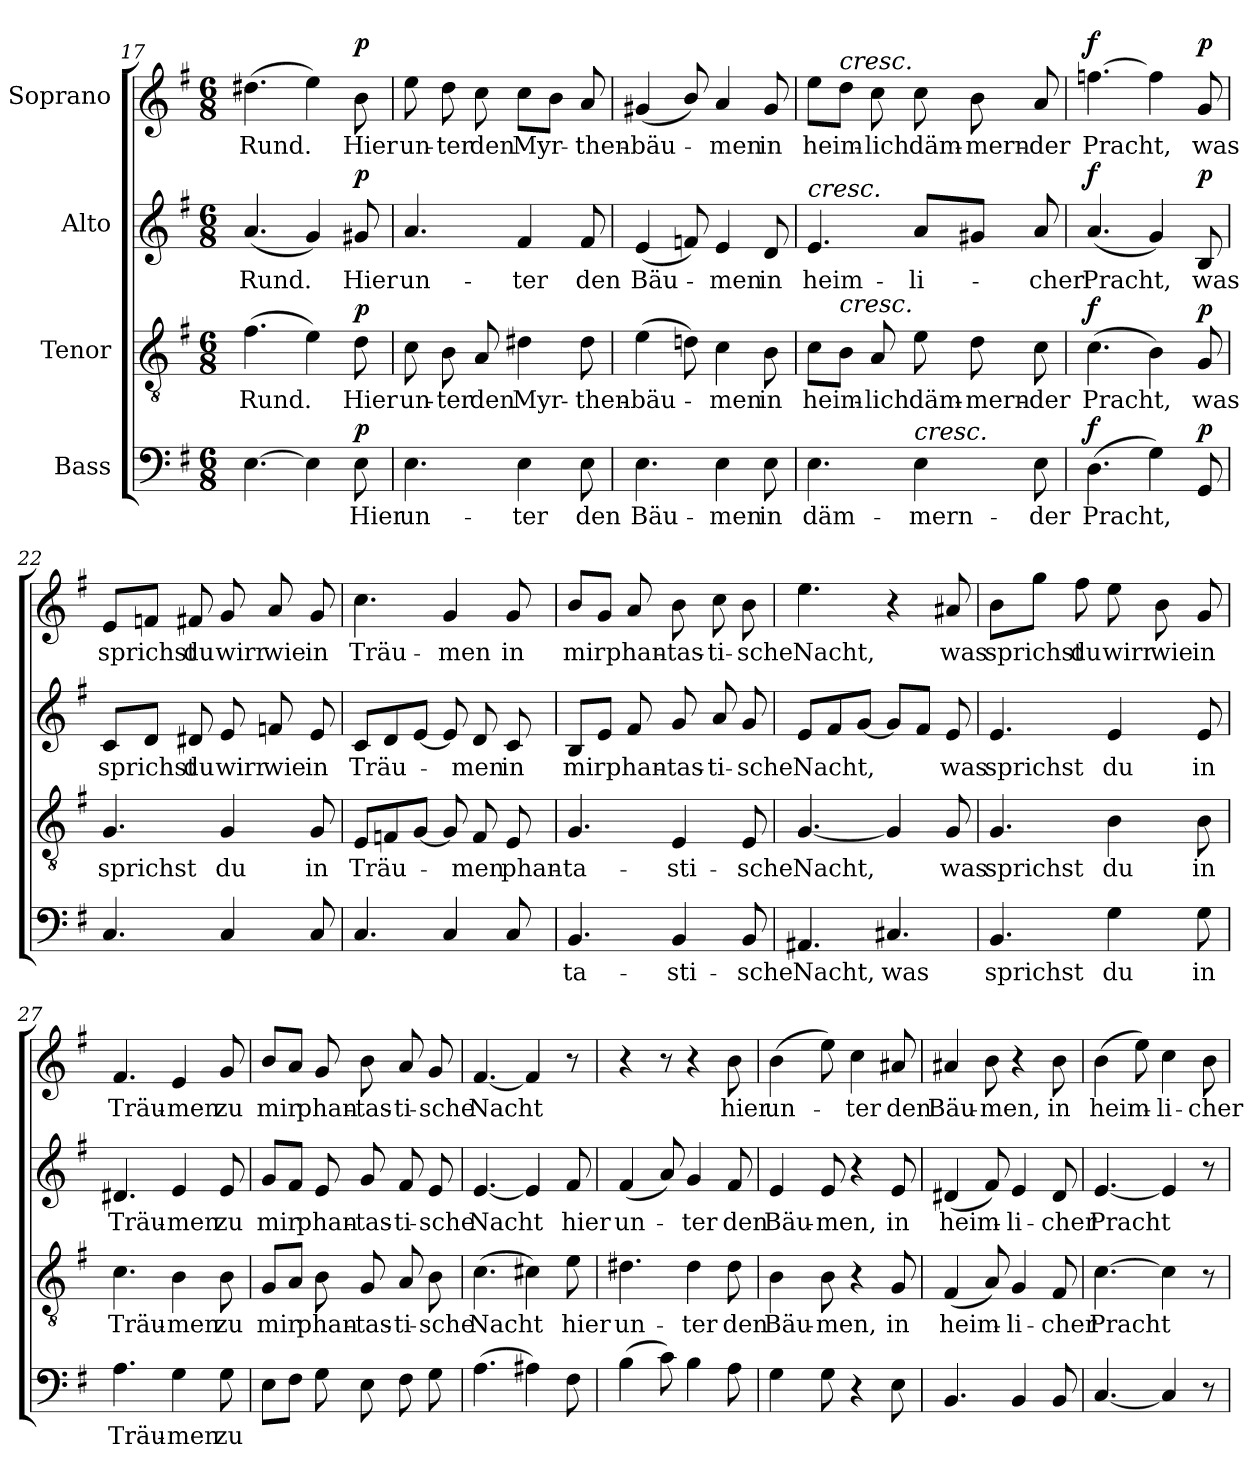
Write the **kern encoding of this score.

**kern	**text	**dynam	**kern	**text	**dynam	**kern	**text	**dynam	**kern	**text	**dynam
*part4	*part4	*part4	*part3	*part3	*part3	*part2	*part2	*part2	*part1	*part1	*part1
*staff4	*staff4	*staff4	*staff3	*staff3	*staff3	*staff2	*staff2	*staff2	*staff1	*staff1	*staff1
*I"Bass	*	*	*I"Tenor	*	*	*I"Alto	*	*	*I"Soprano	*	*
*clefF4	*	*	*clefGv2	*	*	*clefG2	*	*	*clefG2	*	*
*k[f#]	*	*	*k[f#]	*	*	*k[f#]	*	*	*k[f#]	*	*
*M6/8	*	*	*M6/8	*	*	*M6/8	*	*	*M6/8	*	*
=17	=17	=17	=17	=17	=17	=17	=17	=17	=17	=17	=17
[4.E\	.	.	(4.f#\	Rund.	.	(4.a/	Rund.	.	(4.dd#X\	Rund.	.
4E\]	.	.	4e\)	.	.	4g/)	.	.	4ee\)	.	.
!	!	!LO:DY:a	!	!	!LO:DY:a	!	!	!LO:DY:a	!	!	!LO:DY:a
8E\	Hier	p	8d\	Hier	p	8g#X/	Hier	p	8b\	Hier	p
=18	=18	=18	=18	=18	=18	=18	=18	=18	=18	=18	=18
4.E\	un-	.	8c\	un-	.	4.a/	un-	.	8ee\	un-	.
.	.	.	8B\	-ter	.	.	.	.	8dd\	-ter	.
.	.	.	8A/	den	.	.	.	.	8cc\	den	.
4E\	-ter	.	4d#X\	Myr-	.	4f#/	-ter	.	8cc\L	Myr-	.
.	.	.	.	.	.	.	.	.	8b\J	.	.
8E\	den	.	8d#\	-then-	.	8f#/	den	.	8a/	-then-	.
=19	=19	=19	=19	=19	=19	=19	=19	=19	=19	=19	=19
4.E\	Bäu-	.	(4e\	-bäu-	.	(4e/	Bäu-	.	(4g#X/	-bäu-	.
.	.	.	8dn\)	.	.	8fn/)	.	.	8b/)	.	.
4E\	-men	.	4c\	-men	.	4e/	-men	.	4a/	-men	.
8E\	in	.	8B\	in	.	8d/	in	.	8g#/	in	.
=20	=20	=20	=20	=20	=20	=20	=20	=20	=20	=20	=20
!	!	!	!	!	!	!LO:TX:a:i:t=cresc.	!	!	!	!	!
4.E\	däm-	.	8c\L	heim-	.	4.e/	heim-	.	8ee\L	heim-	.
!	!	!	!	!	!	!	!	!	!LO:TX:a:i:t=cresc.	!	!
!	!	!	!LO:TX:a:i:t=cresc.	!	!	!	!	!	!	!	!
.	.	.	8B\J	.	.	.	.	.	8dd\J	.	.
.	.	.	8A/	-lich	.	.	.	.	8cc\	-lich	.
!LO:TX:a:i:t=cresc.	!	!	!	!	!	!	!	!	!	!	!
4E\	-mern-	.	8e\	däm-	.	8a/L	-li-	.	8cc\	däm-	.
.	.	.	8d\	-mern-	.	8g#X/J	.	.	8b\	-mern-	.
8E\	-der	.	8c\	-der	.	8a/	-cher	.	8a/	-der	.
=21	=21	=21	=21	=21	=21	=21	=21	=21	=21	=21	=21
!	!	!LO:DY:a	!	!	!LO:DY:a	!	!	!LO:DY:a	!	!	!LO:DY:a
(4.D\	Pracht,	f	(4.c\	Pracht,	f	(4.a/	Pracht,	f	[4.ffn\	Pracht,	f
4G\)	.	.	4B\)	.	.	4g/)	.	.	4ff\]	.	.
!	!	!LO:DY:a	!	!	!LO:DY:a	!	!	!LO:DY:a	!	!	!LO:DY:a
8GG/	.	p	8G/	was	p	8B/	was	p	8g/	was	p
=22	=22	=22	=22	=22	=22	=22	=22	=22	=22	=22	=22
4.C/	.	.	4.G/	sprichst	.	8c/L	sprichst	.	8e/L	sprichst	.
.	.	.	.	.	.	8d/J	.	.	8fn/J	.	.
.	.	.	.	.	.	8d#X/	du	.	8f#X/	du	.
4C/	.	.	4G/	du	.	8e/	wirr	.	8g/	wirr	.
.	.	.	.	.	.	8fn/	wie	.	8a/	wie	.
8C/	.	.	8G/	in	.	8e/	in	.	8g/	in	.
=23	=23	=23	=23	=23	=23	=23	=23	=23	=23	=23	=23
4.C/	.	.	8E/L	Träu-	.	8c/L	Träu-	.	4.cc\	Träu-	.
.	.	.	8Fn/	.	.	8d/	.	.	.	.	.
.	.	.	[8G/J	.	.	[8e/J	.	.	.	.	.
4C/	.	.	8G/]	.	.	8e/]	.	.	4g/	-men	.
.	.	.	8F/	men	.	8d/	-men	.	.	.	.
8C/	.	.	8E/	phan-	.	8c/	in	.	8g/	in	.
=24	=24	=24	=24	=24	=24	=24	=24	=24	=24	=24	=24
4.BB/	ta-	.	4.G/	-ta-	.	8B/L	mir	.	8b/L	mir	.
.	.	.	.	.	.	8e/J	.	.	8g/J	.	.
.	.	.	.	.	.	8f#/	phan-	.	8a/	phan-	.
4BB/	-sti-	.	4E/	-sti-	.	8g/	-tas-	.	8b\	-tas-	.
.	.	.	.	.	.	8a/	-ti-	.	8cc\	-ti-	.
8BB/	-sche	.	8E/	-sche	.	8g/	-sche	.	8b\	-sche	.
=25	=25	=25	=25	=25	=25	=25	=25	=25	=25	=25	=25
4.AA#X/	Nacht,	.	[4.G/	Nacht,	.	8e/L	Nacht,	.	4.ee\	Nacht,	.
.	.	.	.	.	.	8f#/	.	.	.	.	.
.	.	.	.	.	.	[8g/J	.	.	.	.	.
4.C#X/	was	.	4G/]	.	.	8g/L]	.	.	4r	.	.
.	.	.	.	.	.	8f#/J	.	.	.	.	.
.	.	.	8G/	was	.	8e/	was	.	8a#X/	was	.
=26	=26	=26	=26	=26	=26	=26	=26	=26	=26	=26	=26
4.BB/	sprichst	.	4.G/	sprichst	.	4.e/	sprichst	.	8b\L	sprichst	.
.	.	.	.	.	.	.	.	.	8gg\J	.	.
.	.	.	.	.	.	.	.	.	8ff#\	du	.
4G\	du	.	4B\	du	.	4e/	du	.	8ee\	wirr	.
.	.	.	.	.	.	.	.	.	8b\	wie	.
8G\	in	.	8B\	in	.	8e/	in	.	8g/	in	.
=27	=27	=27	=27	=27	=27	=27	=27	=27	=27	=27	=27
4.A\	Träu-	.	4.c\	Träu-	.	4.d#X/	Träu-	.	4.f#/	Träu-	.
4G\	-men	.	4B\	-men	.	4e/	-men	.	4e/	-men	.
8G\	zu	.	8B\	zu	.	8e/	zu	.	8g/	zu	.
=28	=28	=28	=28	=28	=28	=28	=28	=28	=28	=28	=28
8E\L	.	.	8G/L	mir	.	8g/L	mir	.	8b/L	mir	.
8F#\J	.	.	8A/J	.	.	8f#/J	.	.	8a/J	.	.
8G\	.	.	8B\	phan-	.	8e/	phan-	.	8g/	phan-	.
8E\	.	.	8G/	-tas-	.	8g/	-tas-	.	8b\	-tas-	.
8F#\	.	.	8A/	-ti-	.	8f#/	-ti-	.	8a/	-ti-	.
8G\	.	.	8B\	-sche	.	8e/	-sche	.	8g/	-sche	.
=29	=29	=29	=29	=29	=29	=29	=29	=29	=29	=29	=29
(4.A\	.	.	(4.c\	Nacht	.	[4.e/	Nacht	.	[4.f#/	Nacht	.
4A#X\)	.	.	4c#X\)	.	.	4e/]	.	.	4f#/]	.	.
8F#\	.	.	8e\	hier	.	8f#/	hier	.	8r	.	.
=30	=30	=30	=30	=30	=30	=30	=30	=30	=30	=30	=30
(4B\	.	.	4.d#X\	un-	.	(4f#/	un-	.	4r	.	.
8c\)	.	.	.	.	.	8a/)	.	.	8r	.	.
4B\	.	.	4d#\	-ter	.	4g/	-ter	.	4r	.	.
8A\	.	.	8d#\	den	.	8f#/	den	.	8b\	hier	.
=31	=31	=31	=31	=31	=31	=31	=31	=31	=31	=31	=31
4G\	.	.	4B\	Bäu-	.	4e/	Bäu-	.	(4b\	un-	.
8G\	.	.	8B\	-men,	.	8e/	-men,	.	8ee\)	.	.
4r	.	.	4r	.	.	4r	.	.	4cc\	-ter	.
8E\	.	.	8G/	in	.	8e/	in	.	8a#X/	den	.
=32	=32	=32	=32	=32	=32	=32	=32	=32	=32	=32	=32
4.BB/	.	.	(4F#/	heim-	.	(4d#X/	heim-	.	4a#X/	Bäu-	.
.	.	.	8A/)	.	.	8f#/)	.	.	8b\	-men,	.
4BB/	.	.	4G/	-li-	.	4e/	-li-	.	4r	.	.
8BB/	.	.	8F#/	-cher	.	8d#/	-cher	.	8b\	in	.
=33	=33	=33	=33	=33	=33	=33	=33	=33	=33	=33	=33
[4.C/	.	.	[4.c\	Pracht	.	[4.e/	Pracht	.	(4b\	heim-	.
.	.	.	.	.	.	.	.	.	8ee\)	.	.
4C/]	.	.	4c\]	.	.	4e/]	.	.	4cc\	-li-	.
8r	.	.	8r	.	.	8r	.	.	8b\	-cher	.
=	=	=	=	=	=	=	=	=	=	=	=
*-	*-	*-	*-	*-	*-	*-	*-	*-	*-	*-	*-
